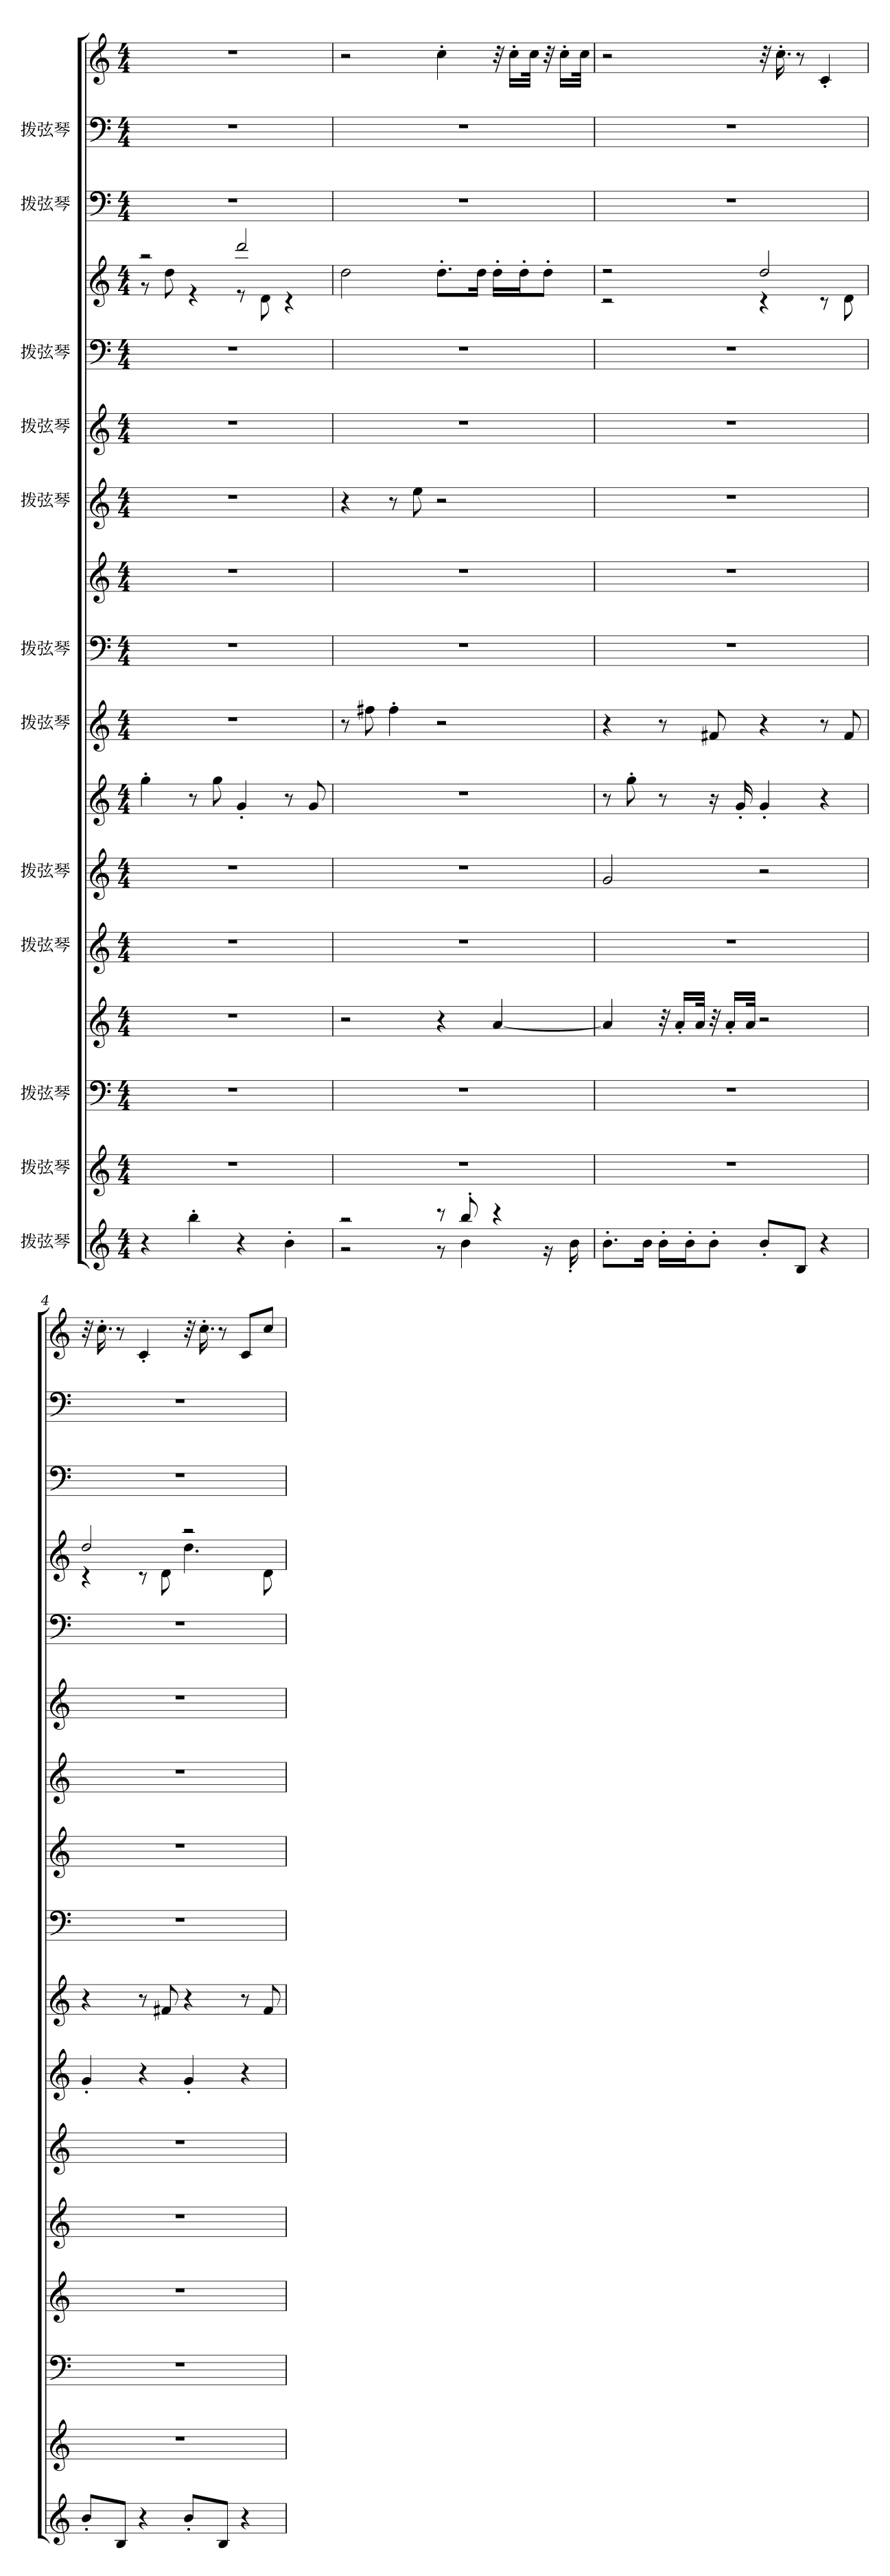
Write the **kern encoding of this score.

**kern	**kern	**kern	**kern	**kern	**kern	**kern	**kern	**kern	**kern	**kern	**kern	**kern	**kern	**kern	**kern	**kern
*part12	*part11	*part10	*part10	*part9	*part8	*part8	*part7	*part6	*part6	*part5	*part4	*part3	*part3	*part2	*part1	*part1
*staff17	*staff16	*staff15	*staff14	*staff13	*staff12	*staff11	*staff10	*staff9	*staff8	*staff7	*staff6	*staff5	*staff4	*staff3	*staff2	*staff1
*I"拨弦琴	*I"拨弦琴	*I"拨弦琴	*	*I"拨弦琴	*I"拨弦琴	*	*I"拨弦琴	*I"拨弦琴	*	*I"拨弦琴	*I"拨弦琴	*I"拨弦琴	*	*I"拨弦琴	*I"拨弦琴	*
*clefG2	*clefG2	*clefF4	*clefG2	*clefG2	*clefG2	*clefG2	*clefG2	*clefF4	*clefG2	*clefG2	*clefG2	*clefF4	*clefG2	*clefF4	*clefF4	*clefG2
*k[]	*k[]	*k[]	*k[]	*k[]	*k[]	*k[]	*k[]	*k[]	*k[]	*k[]	*k[]	*k[]	*k[]	*k[]	*k[]	*k[]
*M4/4	*M4/4	*M4/4	*M4/4	*M4/4	*M4/4	*M4/4	*M4/4	*M4/4	*M4/4	*M4/4	*M4/4	*M4/4	*M4/4	*M4/4	*M4/4	*M4/4
*MM108	*MM108	*MM108	*MM108	*MM108	*MM108	*MM108	*MM108	*MM108	*MM108	*MM108	*MM108	*MM108	*MM108	*MM108	*MM108	*MM108
=1	=1	=1	=1	=1	=1	=1	=1	=1	=1	=1	=1	=1	=1	=1	=1	=1
*	*	*	*	*	*	*	*	*	*	*	*	*	*^	*	*	*
4r	1r	1r	1r	1r	1r	4gg'\	1r	1r	1r	1r	1r	1r	2r	8r	1r	1r	1r
.	.	.	.	.	.	.	.	.	.	.	.	.	.	8dd\	.	.	.
4bb'\	.	.	.	.	.	8r	.	.	.	.	.	.	.	4r	.	.	.
.	.	.	.	.	.	8gg\	.	.	.	.	.	.	.	.	.	.	.
4r	.	.	.	.	.	4g'/	.	.	.	.	.	.	2ddd/	8r	.	.	.
.	.	.	.	.	.	.	.	.	.	.	.	.	.	8d\	.	.	.
4b'\	.	.	.	.	.	8r	.	.	.	.	.	.	.	4r	.	.	.
.	.	.	.	.	.	8g/	.	.	.	.	.	.	.	.	.	.	.
*	*	*	*	*	*	*	*	*	*	*	*	*	*v	*v	*	*	*
=2	=2	=2	=2	=2	=2	=2	=2	=2	=2	=2	=2	=2	=2	=2	=2	=2
*^	*	*	*	*	*	*	*	*	*	*	*	*	*	*	*	*
2r	2r	1r	1r	2r	1r	1r	1r	8r	1r	1r	4r	1r	1r	2dd\	1r	1r	2r
.	.	.	.	.	.	.	.	8ff#X\	.	.	.	.	.	.	.	.	.
.	.	.	.	.	.	.	.	4ff#'\	.	.	8r	.	.	.	.	.	.
.	.	.	.	.	.	.	.	.	.	.	8ee\	.	.	.	.	.	.
8r	8r	.	.	4r	.	.	.	2r	.	.	2r	.	.	8.dd'\L	.	.	4cc'\
8bb'/	4b\	.	.	.	.	.	.	.	.	.	.	.	.	.	.	.	.
.	.	.	.	.	.	.	.	.	.	.	.	.	.	16dd\Jk	.	.	.
4r	.	.	.	[4a/	.	.	.	.	.	.	.	.	.	16dd'\LL	.	.	32r
.	.	.	.	.	.	.	.	.	.	.	.	.	.	.	.	.	16cc'\LL
.	.	.	.	.	.	.	.	.	.	.	.	.	.	16dd'\J	.	.	.
.	.	.	.	.	.	.	.	.	.	.	.	.	.	.	.	.	32cc\JJk
.	16r	.	.	.	.	.	.	.	.	.	.	.	.	8dd'\J	.	.	32r
.	.	.	.	.	.	.	.	.	.	.	.	.	.	.	.	.	16cc'\LL
.	16b'\	.	.	.	.	.	.	.	.	.	.	.	.	.	.	.	.
.	.	.	.	.	.	.	.	.	.	.	.	.	.	.	.	.	32cc\JJk
*v	*v	*	*	*	*	*	*	*	*	*	*	*	*	*	*	*	*
=3	=3	=3	=3	=3	=3	=3	=3	=3	=3	=3	=3	=3	=3	=3	=3	=3
*	*	*	*	*	*	*	*	*	*	*	*	*	*^	*	*	*
8.b'\L	1r	1r	4a/]	1r	2g/	8r	4r	1r	1r	1r	1r	1r	2r	2r	1r	1r	2r
.	.	.	.	.	.	8gg'\	.	.	.	.	.	.	.	.	.	.	.
16b\Jk	.	.	.	.	.	.	.	.	.	.	.	.	.	.	.	.	.
16b'\LL	.	.	32r	.	.	8r	8r	.	.	.	.	.	.	.	.	.	.
.	.	.	16a'/LL	.	.	.	.	.	.	.	.	.	.	.	.	.	.
16b'\J	.	.	.	.	.	.	.	.	.	.	.	.	.	.	.	.	.
.	.	.	32a/JJk	.	.	.	.	.	.	.	.	.	.	.	.	.	.
8b'\J	.	.	32r	.	.	16r	8f#X/	.	.	.	.	.	.	.	.	.	.
.	.	.	16a'/LL	.	.	.	.	.	.	.	.	.	.	.	.	.	.
.	.	.	.	.	.	16g'/	.	.	.	.	.	.	.	.	.	.	.
.	.	.	32a/JJk	.	.	.	.	.	.	.	.	.	.	.	.	.	.
8b'/L	.	.	2r	.	2r	4g'/	4r	.	.	.	.	.	2dd/	4r	.	.	32r
.	.	.	.	.	.	.	.	.	.	.	.	.	.	.	.	.	16.cc'\
8B/J	.	.	.	.	.	.	.	.	.	.	.	.	.	.	.	.	8r
4r	.	.	.	.	.	4r	8r	.	.	.	.	.	.	8r	.	.	4c'/
.	.	.	.	.	.	.	8f#/	.	.	.	.	.	.	8d\	.	.	.
!!LO:PB:g=z
=4	=4	=4	=4	=4	=4	=4	=4	=4	=4	=4	=4	=4	=4	=4	=4	=4	=4
8b'/L	1r	1r	1r	1r	1r	4g'/	4r	1r	1r	1r	1r	1r	2dd/	4r	1r	1r	32r
.	.	.	.	.	.	.	.	.	.	.	.	.	.	.	.	.	16.cc'\
8B/J	.	.	.	.	.	.	.	.	.	.	.	.	.	.	.	.	8r
4r	.	.	.	.	.	4r	8r	.	.	.	.	.	.	8r	.	.	4c'/
.	.	.	.	.	.	.	8f#X/	.	.	.	.	.	.	8d\	.	.	.
8b'/L	.	.	.	.	.	4g'/	4r	.	.	.	.	.	2r	4.dd\	.	.	32r
.	.	.	.	.	.	.	.	.	.	.	.	.	.	.	.	.	16.cc'\
8B/J	.	.	.	.	.	.	.	.	.	.	.	.	.	.	.	.	8r
4r	.	.	.	.	.	4r	8r	.	.	.	.	.	.	.	.	.	8c/L
.	.	.	.	.	.	.	8f#/	.	.	.	.	.	.	8d\	.	.	8cc/J
*	*	*	*	*	*	*	*	*	*	*	*	*	*v	*v	*	*	*
=	=	=	=	=	=	=	=	=	=	=	=	=	=	=	=	=
*-	*-	*-	*-	*-	*-	*-	*-	*-	*-	*-	*-	*-	*-	*-	*-	*-
